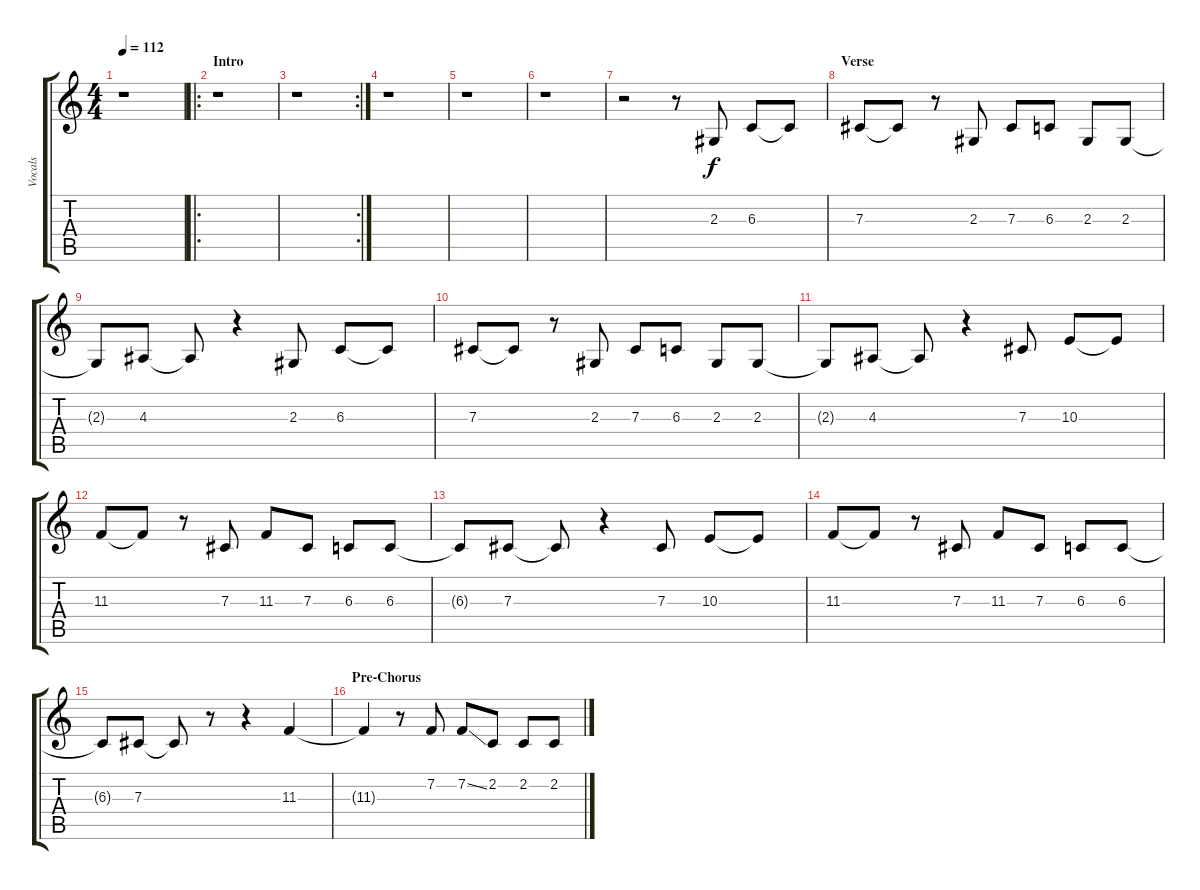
\track ("Vocals" "Vocals") {instrument choiraahs}
\staff {score tabs}
\tuning (Eb4 Bb3 Gb3 Db3 Ab2 Eb2) {hide}
\ts (4 4)
\tempo 112
\clef g2
\ks c
r.1{dy f instrument choiraahs} |
\ro
\section ("" "Intro")
r.1 |
\rc 2
r.1 |
r.1 |
r.1 |
r.1 |
r.2 r.8 2.3.8 6.3.8 6.3{t}.8 |
\section ("" "Verse")
7.3.8 7.3{t}.8 r.8 2.3.8 7.3.8 6.3.8 2.3.8 2.3.8 |
2.3{t}.8 4.3.8 4.3{t}.8 r.4 2.3.8 6.3.8 6.3{t}.8 |
7.3.8 7.3{t}.8 r.8 2.3.8 7.3.8 6.3.8 2.3.8 2.3.8 |
2.3{t}.8 4.3.8 4.3{t}.8 r.4 7.3.8 10.3.8 10.3{t}.8 |
11.3.8 11.3{t}.8 r.8 7.3.8 11.3.8 7.3.8 6.3.8 6.3.8 |
6.3{t}.8 7.3.8 7.3{t}.8 r.4 7.3.8 10.3.8 10.3{t}.8 |
11.3.8 11.3{t}.8 r.8 7.3.8 11.3.8 7.3.8 6.3.8 6.3.8 |
6.3{t}.8 7.3.8 7.3{t}.8 r.8 r.4 11.3.4 |
\section ("" "Pre-Chorus")
11.3{t}.4 r.8 7.2.8 7.2{ss}.8 2.2.8 2.2.8 2.2.8
